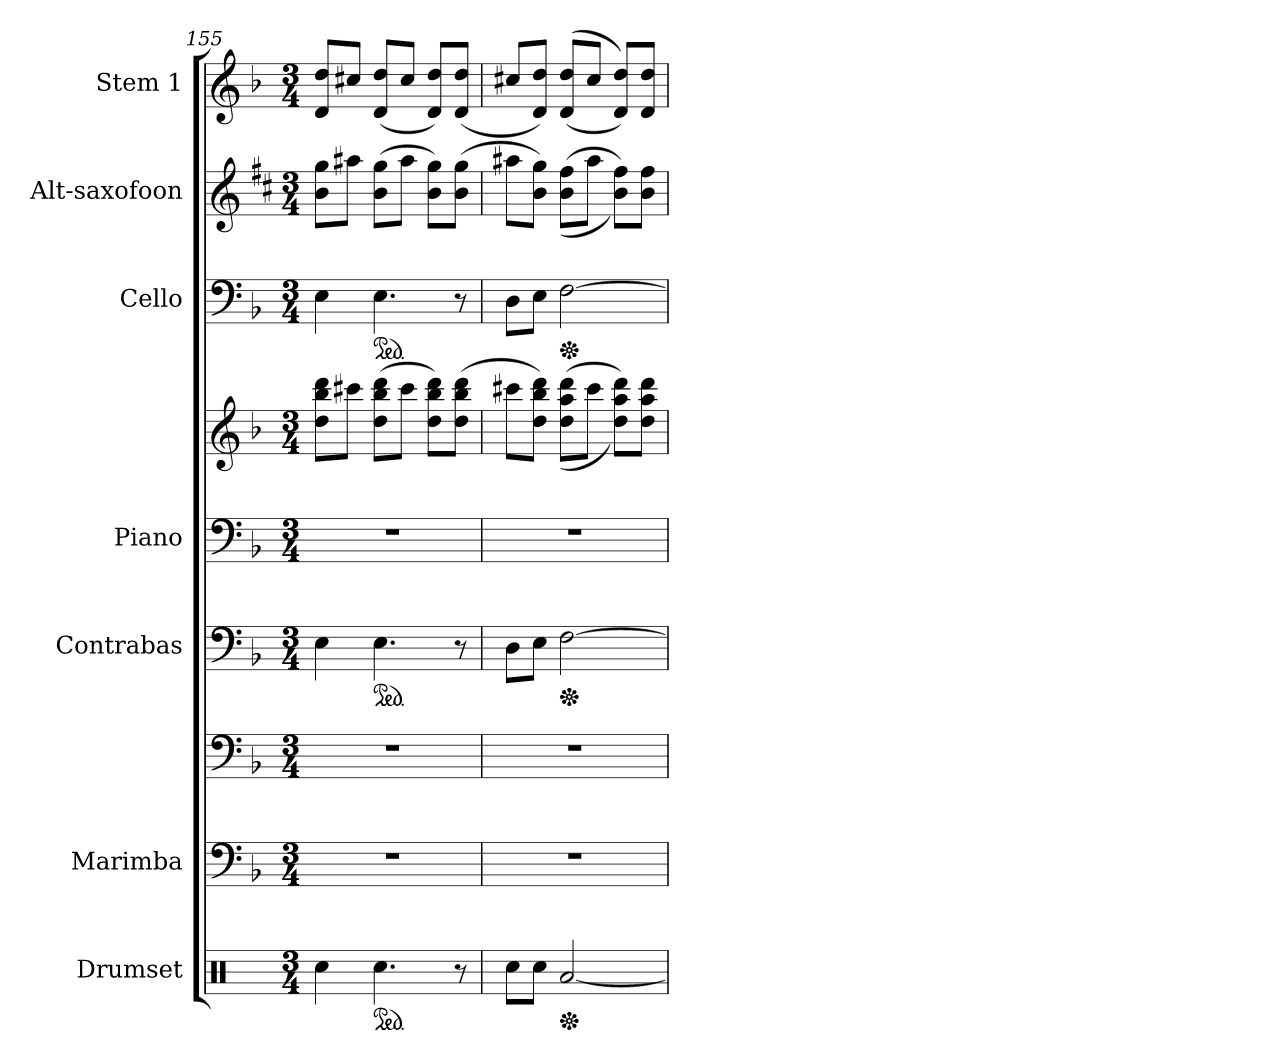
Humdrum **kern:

**kern	**kern	**kern	**kern	**kern	**kern	**kern	**kern	**kern
*part7	*part6	*part6	*part5	*part4	*part4	*part3	*part2	*part1
*staff9	*staff8	*staff7	*staff6	*staff5	*staff4	*staff3	*staff2	*staff1
*I"Drumset	*I"Marimba	*	*I"Contrabas	*I"Piano	*	*I"Cello	*I"Alt-saxofoon	*I"Stem 1
*I'D. set	*I'Mrm.	*	*I'Ca. Bs.	*I'Pno.	*	*	*I'A. Sax.	*I'Stm. 1
!!LO:PB:g=z
*clefX	*clefF4	*clefF4	*clefF4	*clefF4	*clefG2	*clefF4	*clefG2	*clefG2
*	*	*	*ITrd7c12	*	*	*	*ITrd5c9	*
*k[]	*k[b-]	*k[b-]	*k[b-]	*k[b-]	*k[b-]	*k[b-]	*k[b-]	*k[b-]
*M3/4	*M3/4	*M3/4	*M3/4	*M3/4	*M3/4	*M3/4	*M3/4	*M3/4
=155	=155	=155	=155	=155	=155	=155	=155	=155
4Rcc\	2.r	2.r	4EE\	2.r	8dd\ 8bb-\ 8ddd\L	4E\	8d\ 8b-\L	8d/ 8dd/L
.	.	.	.	.	8ccc#X\J	.	8cc#X\J	8cc#X/J
*ped	*	*	*	*	*	*	*	*
*	*	*	*ped	*	*	*	*	*
*	*	*	*	*	*	*ped	*	*
4.Rcc\	.	.	4.EE\	.	(>8dd\ 8bb-\ 8ddd\L	4.E\	(>8d\ 8b-\L	(<8d/ 8dd/L
.	.	.	.	.	8ccc#\J	.	8cc#\J	8cc#/J
.	.	.	.	.	8dd\ 8bb-\ 8ddd\L)	.	8d\ 8b-\L)	8d/ 8dd/L)
8r	.	.	8r	.	(>8dd\ 8bb-\ 8ddd\J	8r	(>8d\ 8b-\J	(<8d/ 8dd/J
=156	=156	=156	=156	=156	=156	=156	=156	=156
8Rcc\L	2.r	2.r	8DD\L	2.r	8ccc#X\L	8D\L	8cc#X\L	8cc#X/L
8Rcc\J	.	.	8EE\J	.	8dd\ 8bb-\ 8ddd\J)	8E\J	8d\ 8b-\J)	8d/ 8dd/J)
*Xped	*	*	*	*	*	*	*	*
*	*	*	*Xped	*	*	*	*	*
*	*	*	*	*	*	*Xped	*	*
[2Ra/	.	.	[2FF\	.	(>(>8dd\ 8aa\ 8ddd\L	[2F\	(>(>8d\ 8a\L	(<(<8d/ 8dd/L
.	.	.	.	.	8ccc#\J	.	8cc#\J	8cc#/J
.	.	.	.	.	8dd\ 8aa\ 8ddd\L))	.	8d\ 8a\L))	8d/ 8dd/L))
.	.	.	.	.	8dd\ 8aa\ 8ddd\J	.	8d\ 8a\J	8d/ 8dd/J
=	=	=	=	=	=	=	=	=
*-	*-	*-	*-	*-	*-	*-	*-	*-
